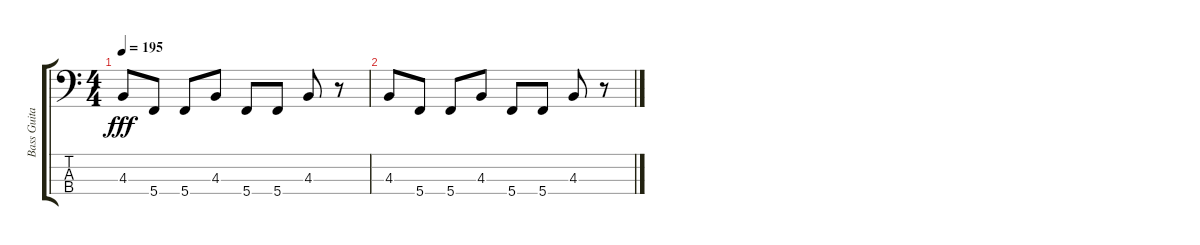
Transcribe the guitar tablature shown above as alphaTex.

\track ("Bass Guitar" "Bass Guita") {instrument electricbasspick}
\staff {score tabs}
\tuning (F2 C2 G1 C1) {hide}
\ts (4 4)
\tempo 195
\clef f4
\ks c
4.3.8{dy fff} 5.4.8 5.4.8 4.3.8 5.4.8 5.4.8 4.3.8 r.8 |
4.3.8 5.4.8 5.4.8 4.3.8 5.4.8 5.4.8 4.3.8 r.8
